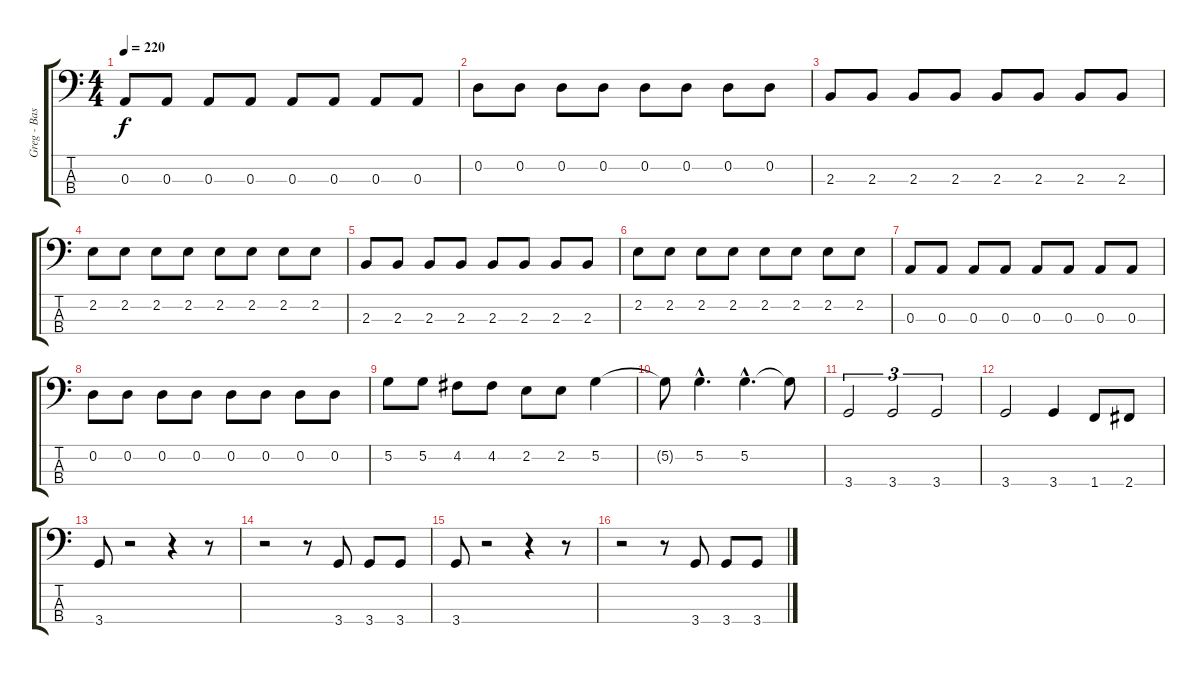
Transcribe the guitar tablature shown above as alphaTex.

\track ("Greg - Bass" "Greg - Bas") {instrument electricbasspick}
\staff {score tabs}
\tuning (G2 D2 A1 E1) {hide}
\ts (4 4)
\tempo 220
\clef f4
\ks c
0.3.8{dy f} 0.3.8 0.3.8 0.3.8 0.3.8 0.3.8 0.3.8 0.3.8 |
0.2.8 0.2.8 0.2.8 0.2.8 0.2.8 0.2.8 0.2.8 0.2.8 |
2.3.8 2.3.8 2.3.8 2.3.8 2.3.8 2.3.8 2.3.8 2.3.8 |
2.2.8 2.2.8 2.2.8 2.2.8 2.2.8 2.2.8 2.2.8 2.2.8 |
2.3.8 2.3.8 2.3.8 2.3.8 2.3.8 2.3.8 2.3.8 2.3.8 |
2.2.8 2.2.8 2.2.8 2.2.8 2.2.8 2.2.8 2.2.8 2.2.8 |
0.3.8 0.3.8 0.3.8 0.3.8 0.3.8 0.3.8 0.3.8 0.3.8 |
0.2.8 0.2.8 0.2.8 0.2.8 0.2.8 0.2.8 0.2.8 0.2.8 |
5.2.8 5.2.8 4.2.8 4.2.8 2.2.8 2.2.8 5.2.4 |
5.2{t}.8 5.2{hac}.4{d} 5.2{hac}.4{d} 5.2{t}.8 |
3.4.2{tu (3 2)} 3.4.2{tu (3 2)} 3.4.2{tu (3 2)} |
3.4.2 3.4.4 1.4.8 2.4.8 |
3.4.8 r.2 r.4 r.8 |
r.2 r.8 3.4.8 3.4.8 3.4.8 |
3.4.8 r.2 r.4 r.8 |
r.2 r.8 3.4.8 3.4.8 3.4.8
